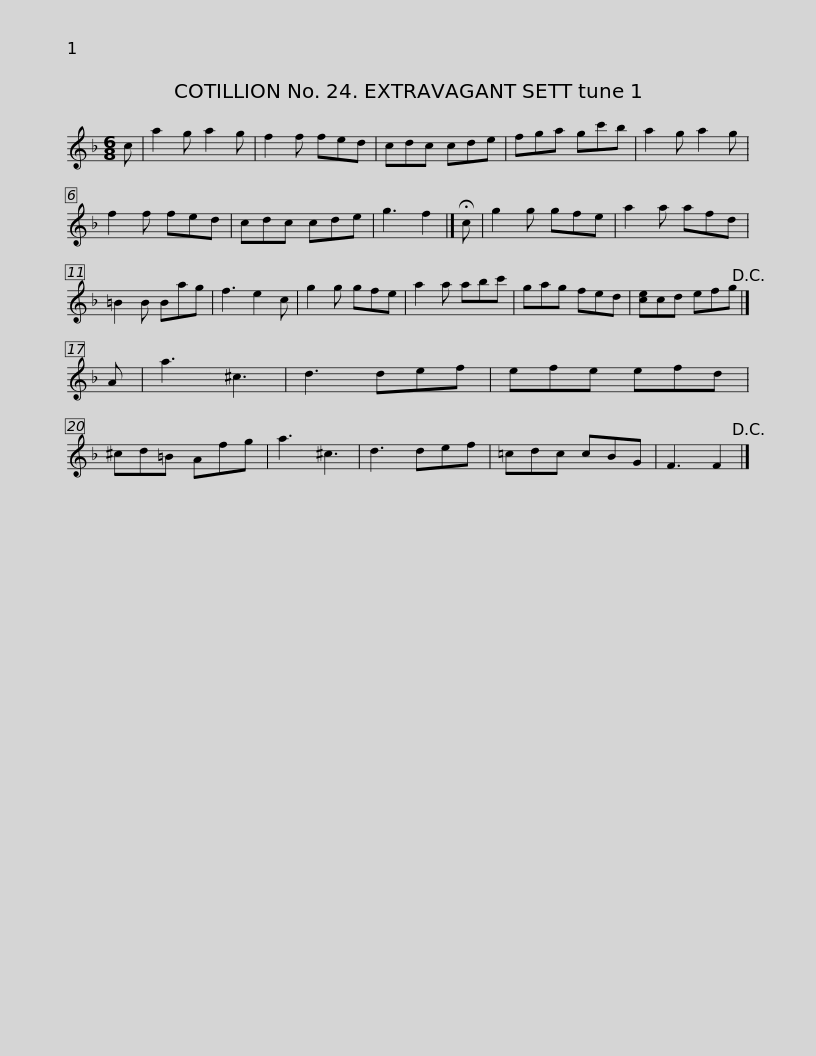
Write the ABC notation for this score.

X:1
L:1/8
M:6/8
I:linebreak $
K:F
V:1 treble
V:1
 c | a2 g a2 g | f2 f fed | cdc cde | fga gc'b | %5
 a2 g a2 g | f2 f fed | cdc cde | g3 f2 |]$ !fermata!c | %10
 g2 g gfe | a2 a afd | =B2 B Bag | f3 e2 c | g2 g gfe | %15
 a2 a abc' | gag fed |$ [ce]cd efg!D.C.! |] A | a3 ^c3 | %20
 d3 def | efe efd | ^cd=B Afg | a3 ^c3 | d3 def | %25
 =cdc cBG |$ F3 F2!D.C.! |] %27
